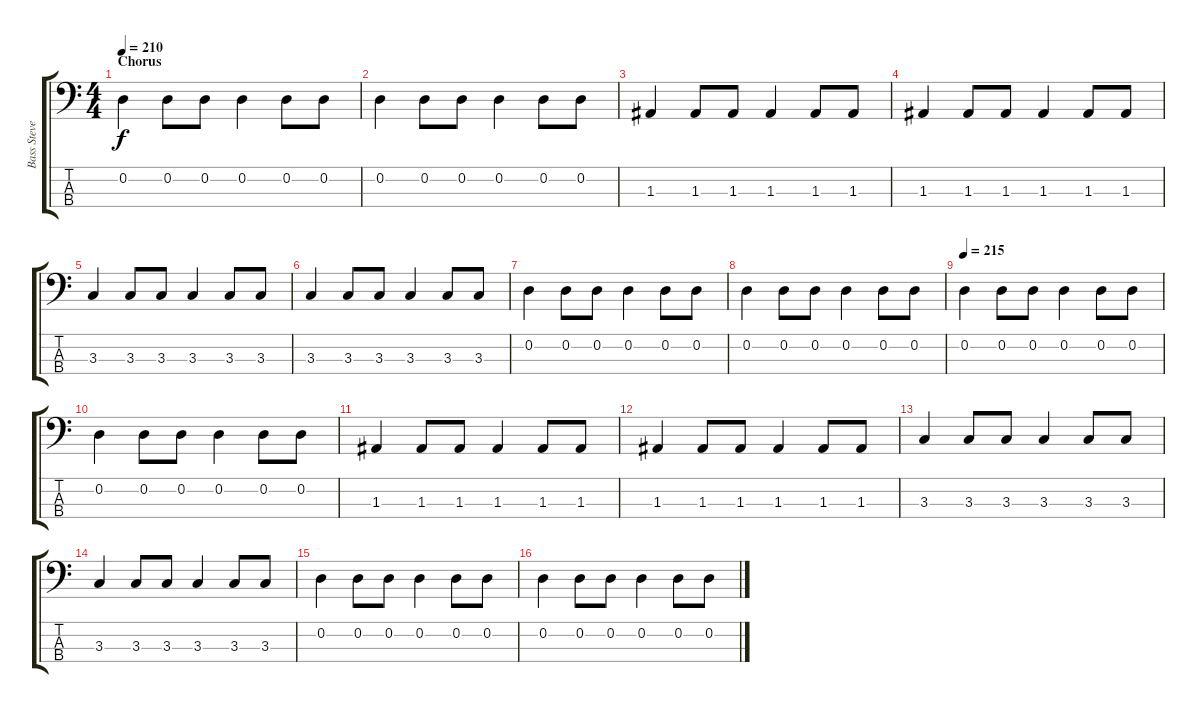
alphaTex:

\track ("Bass Steve Harris" "Bass Steve") {instrument electricbassfinger}
\staff {score tabs}
\tuning (G2 D2 A1 E1) {hide}
\ts (4 4)
\section ("" "Chorus")
\tempo 210
\clef f4
\ks c
0.2.4{dy f} 0.2.8 0.2.8 0.2.4 0.2.8 0.2.8 |
0.2.4 0.2.8 0.2.8 0.2.4 0.2.8 0.2.8 |
1.3.4 1.3.8 1.3.8 1.3.4 1.3.8 1.3.8 |
1.3.4 1.3.8 1.3.8 1.3.4 1.3.8 1.3.8 |
3.3.4 3.3.8 3.3.8 3.3.4 3.3.8 3.3.8 |
3.3.4 3.3.8 3.3.8 3.3.4 3.3.8 3.3.8 |
0.2.4 0.2.8 0.2.8 0.2.4 0.2.8 0.2.8 |
0.2.4 0.2.8 0.2.8 0.2.4 0.2.8 0.2.8 |
\tempo 215
0.2.4 0.2.8 0.2.8 0.2.4 0.2.8 0.2.8 |
0.2.4 0.2.8 0.2.8 0.2.4 0.2.8 0.2.8 |
1.3.4 1.3.8 1.3.8 1.3.4 1.3.8 1.3.8 |
1.3.4 1.3.8 1.3.8 1.3.4 1.3.8 1.3.8 |
3.3.4 3.3.8 3.3.8 3.3.4 3.3.8 3.3.8 |
3.3.4 3.3.8 3.3.8 3.3.4 3.3.8 3.3.8 |
0.2.4 0.2.8 0.2.8 0.2.4 0.2.8 0.2.8 |
0.2.4 0.2.8 0.2.8 0.2.4 0.2.8 0.2.8
